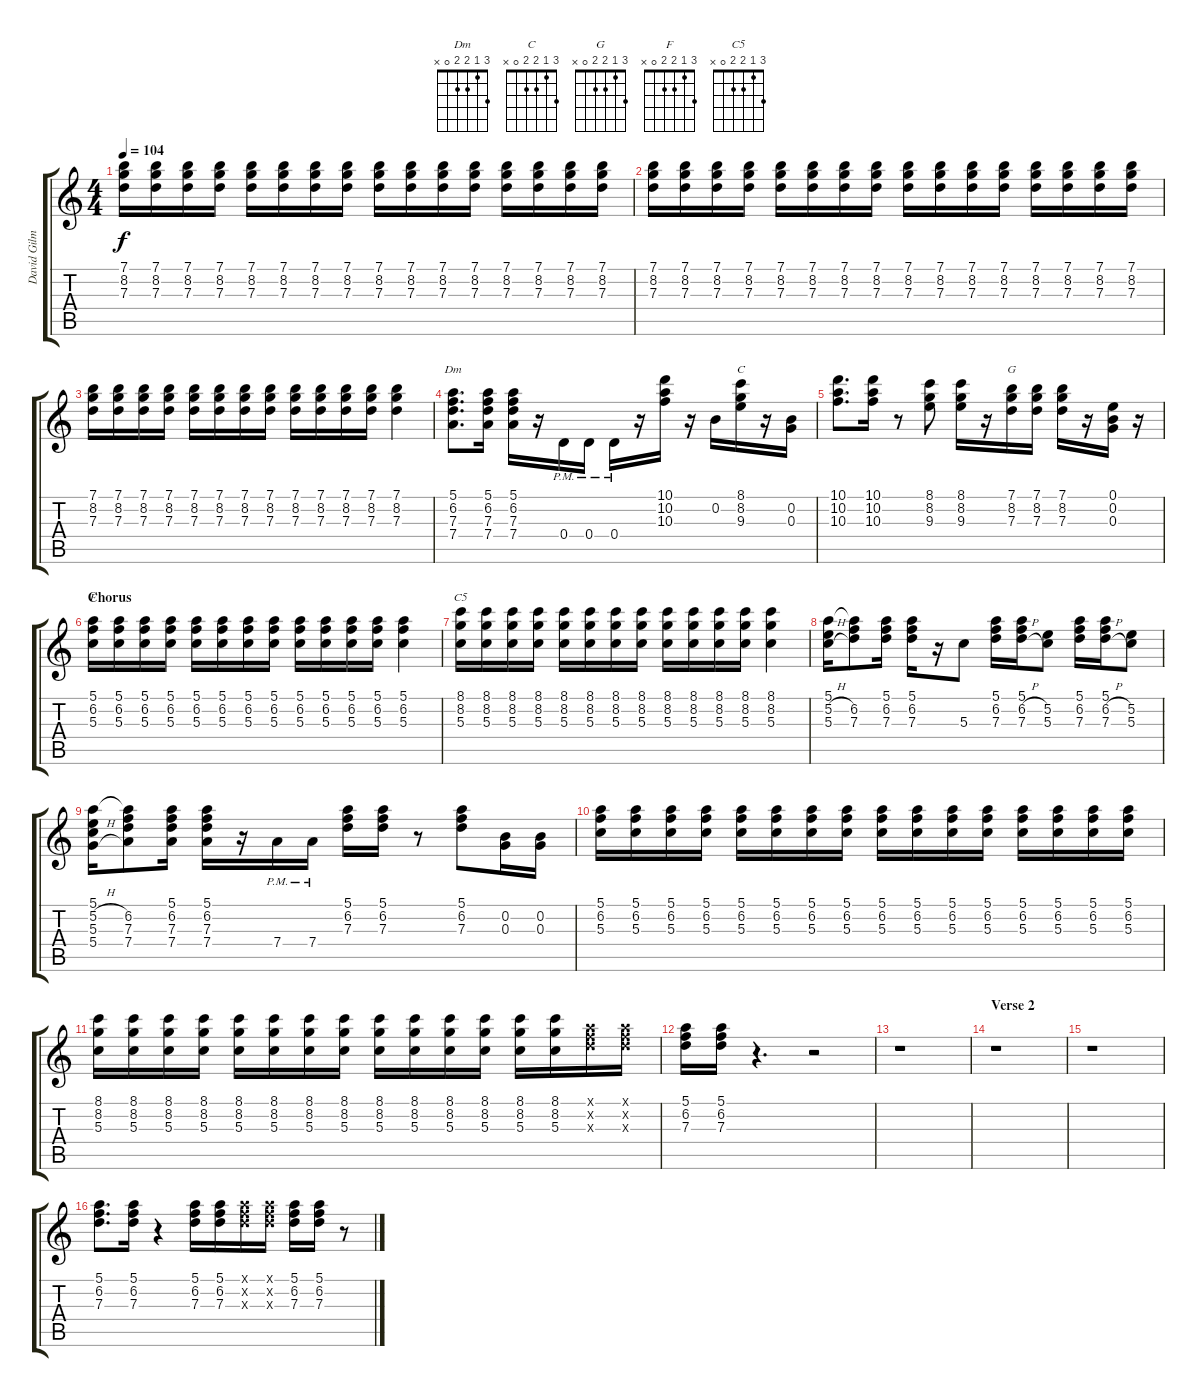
\track ("David Gilmour | Fender Stratocaster #00" "David Gilm") {instrument electricguitarclean}
\staff {score tabs}
\tuning (E4 B3 G3 D3 A2 E2) {hide}
\chord ("Dm" 3 1 2 2 0 x)
\chord ("C" 3 1 2 2 0 x)
\chord ("G" 3 1 2 2 0 x)
\chord ("F" 3 1 2 2 0 x)
\chord ("C5" 3 1 2 2 0 x)
\ts (4 4)
\tempo 104
\clef g2
\ks c
(7.1 8.2 7.3).16{dy f} (7.1 8.2 7.3).16 (7.1 8.2 7.3).16 (7.1 8.2 7.3).16 (7.1 8.2 7.3).16 (7.1 8.2 7.3).16 (7.1 8.2 7.3).16 (7.1 8.2 7.3).16 (7.1 8.2 7.3).16 (7.1 8.2 7.3).16 (7.1 8.2 7.3).16 (7.1 8.2 7.3).16 (7.1 8.2 7.3).16 (7.1 8.2 7.3).16 (7.1 8.2 7.3).16 (7.1 8.2 7.3).16 |
(7.1 8.2 7.3).16 (7.1 8.2 7.3).16 (7.1 8.2 7.3).16 (7.1 8.2 7.3).16 (7.1 8.2 7.3).16 (7.1 8.2 7.3).16 (7.1 8.2 7.3).16 (7.1 8.2 7.3).16 (7.1 8.2 7.3).16 (7.1 8.2 7.3).16 (7.1 8.2 7.3).16 (7.1 8.2 7.3).16 (7.1 8.2 7.3).16 (7.1 8.2 7.3).16 (7.1 8.2 7.3).16 (7.1 8.2 7.3).16 |
(7.1 8.2 7.3).16 (7.1 8.2 7.3).16 (7.1 8.2 7.3).16 (7.1 8.2 7.3).16 (7.1 8.2 7.3).16 (7.1 8.2 7.3).16 (7.1 8.2 7.3).16 (7.1 8.2 7.3).16 (7.1 8.2 7.3).16 (7.1 8.2 7.3).16 (7.1 8.2 7.3).16 (7.1 8.2 7.3).16 (7.1 8.2 7.3).4 |
(5.1 6.2 7.3 7.4).8{d ch "Dm"} (5.1 6.2 7.3 7.4).16 (5.1 6.2 7.3 7.4).16 r.16 0.4{pm}.16 0.4{pm}.16 0.4{pm}.16 r.16 (10.1 10.2 10.3).16 r.16 0.2.16 (8.1 8.2 9.3).16{ch "C"} r.16 (0.2 0.3).16 |
(10.1 10.2 10.3).8{d} (10.1 10.2 10.3).16 r.8 (8.1 8.2 9.3).8 (8.1 8.2 9.3).16 r.16 (7.1 8.2 7.3).16{ch "G"} (7.1 8.2 7.3).16 (7.1 8.2 7.3).16 r.16 (0.1 0.2 0.3).16 r.16 |
\section ("" "Chorus")
(5.1 6.2 5.3).16{ch "F"} (5.1 6.2 5.3).16 (5.1 6.2 5.3).16 (5.1 6.2 5.3).16 (5.1 6.2 5.3).16 (5.1 6.2 5.3).16 (5.1 6.2 5.3).16 (5.1 6.2 5.3).16 (5.1 6.2 5.3).16 (5.1 6.2 5.3).16 (5.1 6.2 5.3).16 (5.1 6.2 5.3).16 (5.1 6.2 5.3).4 |
(8.1 8.2 5.3).16{ch "C5"} (8.1 8.2 5.3).16 (8.1 8.2 5.3).16 (8.1 8.2 5.3).16 (8.1 8.2 5.3).16 (8.1 8.2 5.3).16 (8.1 8.2 5.3).16 (8.1 8.2 5.3).16 (8.1 8.2 5.3).16 (8.1 8.2 5.3).16 (8.1 8.2 5.3).16 (8.1 8.2 5.3).16 (8.1 8.2 5.3).4 |
(5.1 5.2{h} 5.3{h}).16 (5.1{t} 6.2 7.3).8 (5.1 6.2 7.3).16 (5.1 6.2 7.3).16 r.16 5.3.8 (5.1 6.2 7.3).16 (5.1 6.2{h} 7.3{h}).16 (5.2 5.3).8 (5.1 6.2 7.3).16 (5.1 6.2{h} 7.3{h}).16 (5.2 5.3).8 |
(5.1 5.2{h} 5.3{h} 5.4{h}).16 (5.1{t} 6.2 7.3 7.4).8 (5.1 6.2 7.3 7.4).16 (5.1 6.2 7.3 7.4).16 r.16 7.4{pm}.16 7.4{pm}.16 (5.1 6.2 7.3).16 (5.1 6.2 7.3).16 r.8 (5.1 6.2 7.3).8 (0.2 0.3).16 (0.2 0.3).16 |
(5.1 6.2 5.3).16 (5.1 6.2 5.3).16 (5.1 6.2 5.3).16 (5.1 6.2 5.3).16 (5.1 6.2 5.3).16 (5.1 6.2 5.3).16 (5.1 6.2 5.3).16 (5.1 6.2 5.3).16 (5.1 6.2 5.3).16 (5.1 6.2 5.3).16 (5.1 6.2 5.3).16 (5.1 6.2 5.3).16 (5.1 6.2 5.3).16 (5.1 6.2 5.3).16 (5.1 6.2 5.3).16 (5.1 6.2 5.3).16 |
(8.1 8.2 5.3).16 (8.1 8.2 5.3).16 (8.1 8.2 5.3).16 (8.1 8.2 5.3).16 (8.1 8.2 5.3).16 (8.1 8.2 5.3).16 (8.1 8.2 5.3).16 (8.1 8.2 5.3).16 (8.1 8.2 5.3).16 (8.1 8.2 5.3).16 (8.1 8.2 5.3).16 (8.1 8.2 5.3).16 (8.1 8.2 5.3).16 (8.1 8.2 5.3).16 (5.1{x} 6.2{x} 7.3{x}).16 (5.1{x} 6.2{x} 7.3{x}).16 |
(5.1 6.2 7.3).16 (5.1 6.2 7.3).16 r.4{d} r.2 |
r.1 |
\section ("" "Verse 2")
r.1 |
r.1 |
(5.1 6.2 7.3).8{d} (5.1 6.2 7.3).16 r.4 (5.1 6.2 7.3).16 (5.1 6.2 7.3).16 (5.1{x} 6.2{x} 7.3{x}).16 (5.1{x} 6.2{x} 7.3{x}).16 (5.1 6.2 7.3).16 (5.1 6.2 7.3).16 r.8
